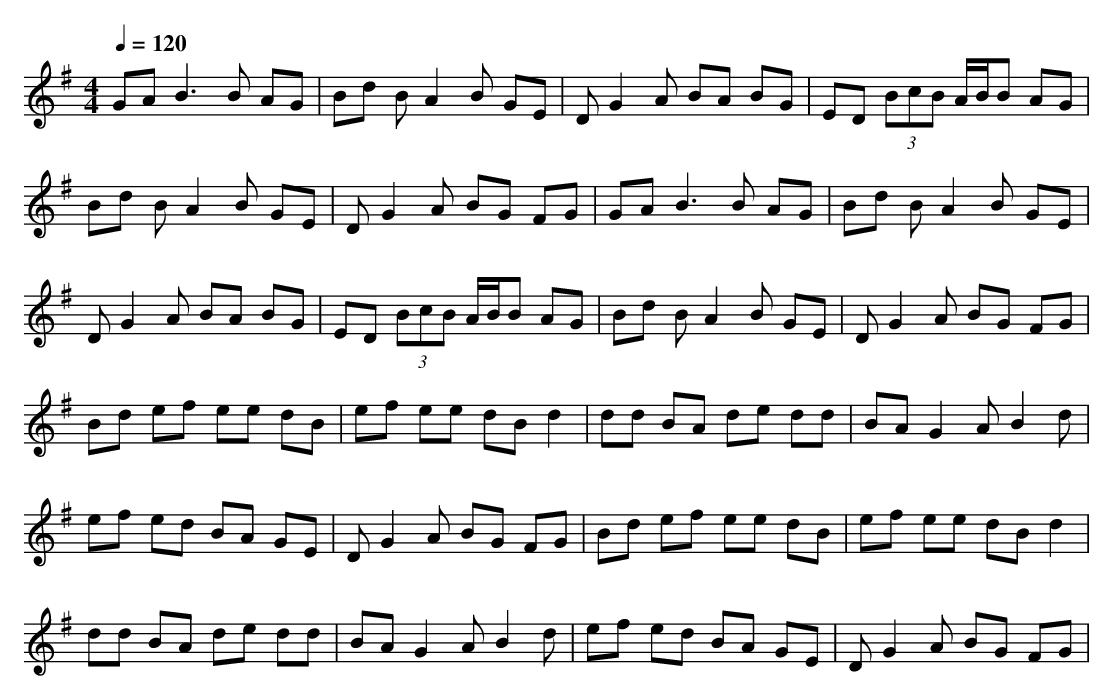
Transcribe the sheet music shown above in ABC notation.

X:1
T:
M: 4/4
L: 1/8
Q:1/4=120
K:G % 1 sharps
GA2<B2B AG|Bd BA2B GE|DG2A BA BG|ED (3BcB A/2B/2B AG|
Bd BA2B GE|DG2A BG FG|GA2<B2B AG|Bd BA2B GE|
DG2A BA BG|ED (3BcB A/2B/2B AG|Bd BA2B GE|DG2A BG FG|
Bd ef ee dB|ef ee dB d2|dd BA de dd|BA G2 AB2d|
ef ed BA GE|DG2A BG FG|Bd ef ee dB|ef ee dB d2|
dd BA de dd|BA G2 AB2d|ef ed BA GE|DG2A BG FG|
